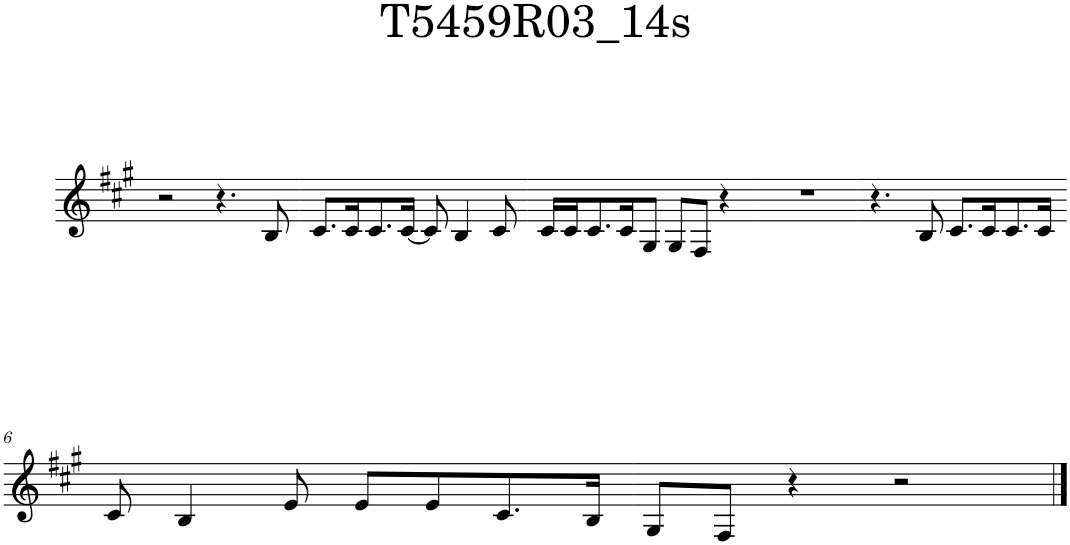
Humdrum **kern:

**kern
*part1
*staff1
*I"Piano
*I'Pno.
*clefG2
*k[f#c#g#]
=1
2r
4.r
8B/
=2
8.c#/L
16c#/K
8.c#/
[16c#/Jk
8c#/]
4B/
8c#/
=3
16c#/LL
16c#/J
8.c#/
16c#/K
8G#/J
8G#/L
8F#/J
4r
=4
1r
=5
4.r
8B/
8.c#/L
16c#/K
8.c#/
16c#/Jk
!!LO:LB:g=z
=6
8c#/
4B/
8e/
8e/L
8e/
8.c#/
16B/Jk
=7
8G#/L
8F#/J
4r
2r
==
*-
